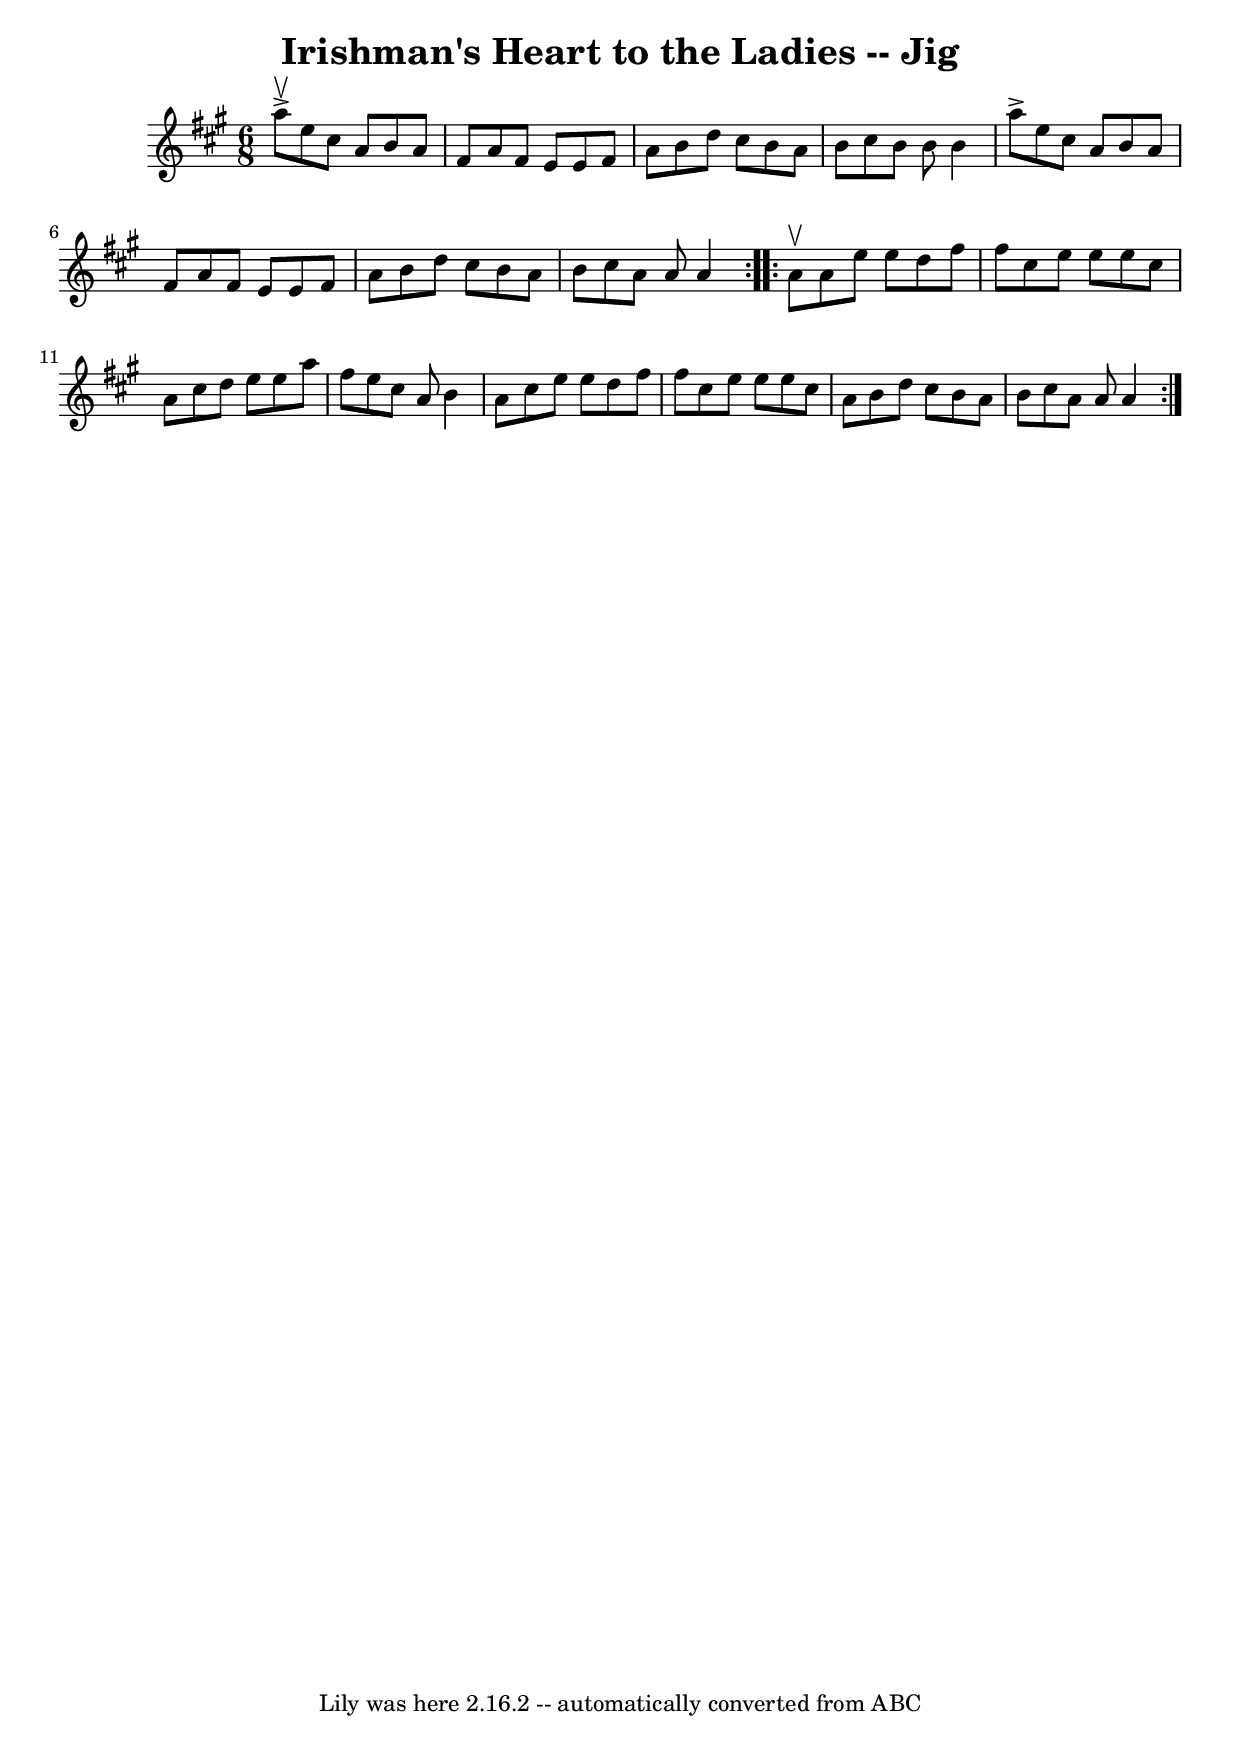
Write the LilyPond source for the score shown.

\version "2.16.2"
\include "Mammoth.ily"
\header {
  %% book = "Ryan's Mammoth Collection"
 crossRefNumber = "1"
 footnotes = "\\\\84 431"
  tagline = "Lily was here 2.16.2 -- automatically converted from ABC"
  title = "Irishman's Heart to the Ladies -- Jig"

}
voicedefault =  {



  \repeat volta 2 {

    \time 6/8 
    \key a \major a''8^\upbow^\accent  |
 e''8 cis''8 a'8 b'8 a'8 fis'8     |
 a'8 fis'8 e'8 e'8 fis'8 a'8     |
 b'8 d''8 cis''8 b'8 a'8 b'8    |
 cis''8 b'8 b'8 b'4 a''8^\accent    |
 e''8 cis''8 a'8 b'8 a'8 fis'8     |
 a'8 fis'8 e'8 e'8 fis'8 a'8     |
 b'8 d''8 cis''8 b'8 a'8 b'8    |
    
 cis''8 a'8 a'8 a'4    
  }     
  \repeat volta 2 { a'8^\upbow  |
 a'8 e''8 e''8 d''8 fis''8 fis''8     |
 cis''8 e''8 e''8 e''8 cis''8 a'8     |
 cis''8 d''8 e''8 e''8 a''8 fis''8     |
 e''8 cis''8 a'8 b'4 a'8    |
 cis''8 e''8 e''8 d''8 fis''8 fis''8     |
 cis''8 e''8 e''8 e''8 cis''8 a'8     |
 b'8 d''8 cis''8 b'8 a'8 b'8     |
 cis''8 a'8 a'8 a'4    
  }   

}

\score{
  <<

    \context Staff="default"
    {
      \voicedefault 
      
    }

  >>
  \layout {
    
  }
  \midi {
  }

}
